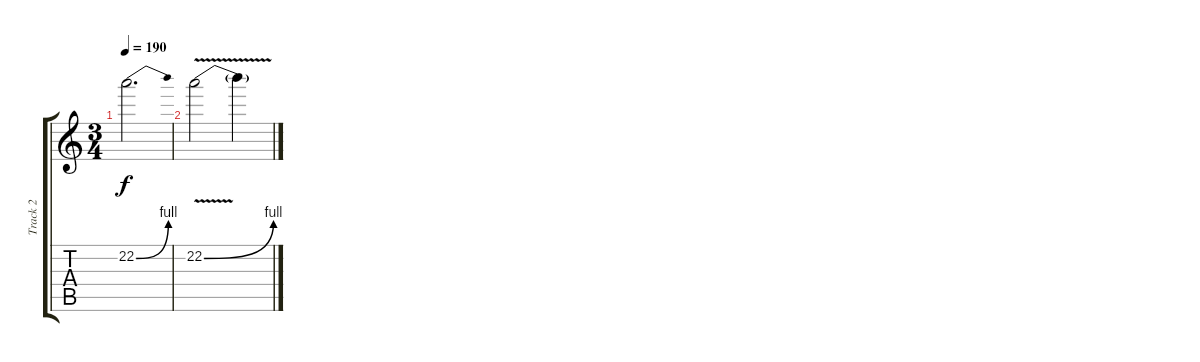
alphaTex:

\track ("Track 2" "Track 2") {instrument distortionguitar}
\staff {score tabs}
\tuning (E4 B3 G3 D3 A2 E2) {hide}
\ts (3 4)
\tempo 190
\clef g2
\ks c
22.2{be (bend 0 0 60 4)}.2{d dy f} |
22.2{be (bend 0 0 60 4) v}.2 22.2{t}.4
